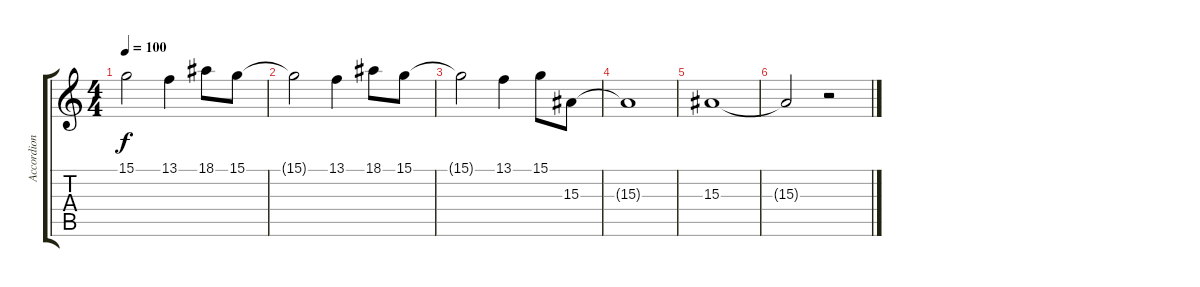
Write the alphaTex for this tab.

\track ("Accordion" "Accordion") {instrument accordion}
\staff {score tabs}
\tuning (E4 B3 G3 D3 A2 E2) {hide}
\ts (4 4)
\tempo 100
\clef g2
\ks c
15.1.2{dy f} 13.1.4 18.1.8 15.1.8 |
15.1{t}.2 13.1.4 18.1.8 15.1.8 |
15.1{t}.2 13.1.4 15.1.8 15.3.8 |
15.3{t}.1 |
15.3.1 |
15.3{t}.2 r.2
